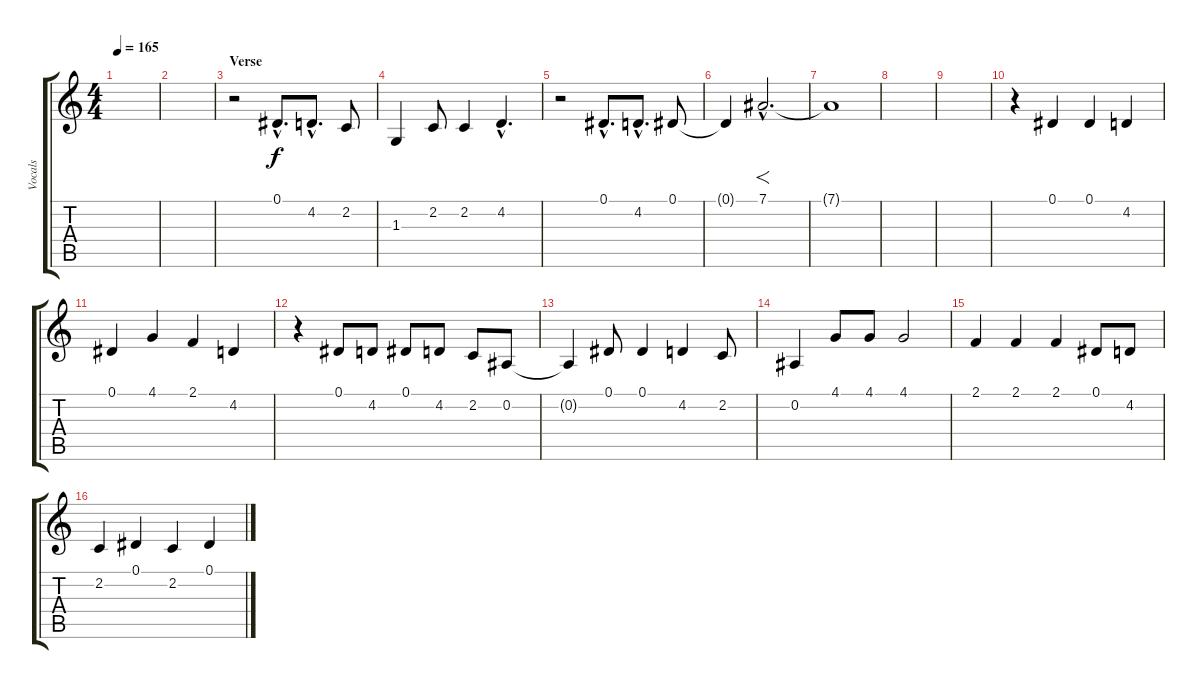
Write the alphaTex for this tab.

\track ("Vocals" "Vocals") {instrument lead6voice}
\staff {score tabs}
\tuning (Eb4 Bb3 Gb3 Db3 Ab2 Eb2) {hide}
\ts (4 4)
\tempo 165
\clef g2
\ks c
|
|
\section ("" "Verse")
r.2 0.1{hac}.8{d} 4.2{hac}.8{d} 2.2.8 |
1.3.4 2.2.8 2.2.4 4.2{hac}.4{d} |
r.2 0.1{hac}.8{d} 4.2{hac}.8{d} 0.1.8 |
0.1{t}.4 7.1{hac}.2{f d} |
7.1{t}.1 |
|
|
r.4 0.1.4 0.1.4 4.2.4 |
0.1.4 4.1.4 2.1.4 4.2.4 |
r.4 0.1.8 4.2.8 0.1.8 4.2.8 2.2.8 0.2.8 |
0.2{t}.4 0.1.8 0.1.4 4.2.4 2.2.8 |
0.2.4 4.1.8 4.1.8 4.1.2 |
2.1.4 2.1.4 2.1.4 0.1.8 4.2.8 |
2.2.4 0.1.4 2.2.4 0.1.4
